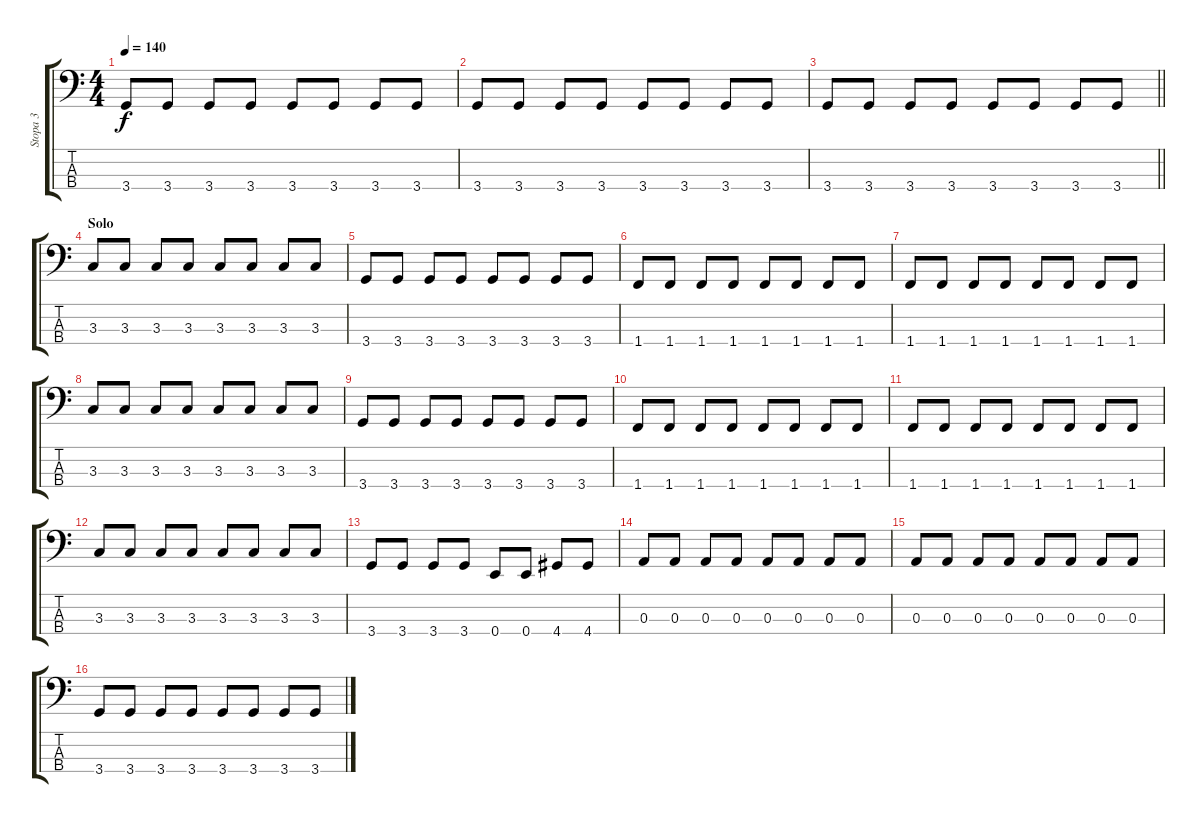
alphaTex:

\track ("Stopa 3" "Stopa 3") {instrument electricbasspick}
\staff {score tabs}
\tuning (G2 D2 A1 E1) {hide}
\ts (4 4)
\tempo 140
\clef f4
\ks c
3.4.8{dy f} 3.4.8 3.4.8 3.4.8 3.4.8 3.4.8 3.4.8 3.4.8 |
3.4.8 3.4.8 3.4.8 3.4.8 3.4.8 3.4.8 3.4.8 3.4.8 |
\barLineRight lightlight
3.4.8 3.4.8 3.4.8 3.4.8 3.4.8 3.4.8 3.4.8 3.4.8 |
\section ("" "Solo")
3.3.8 3.3.8 3.3.8 3.3.8 3.3.8 3.3.8 3.3.8 3.3.8 |
3.4.8 3.4.8 3.4.8 3.4.8 3.4.8 3.4.8 3.4.8 3.4.8 |
1.4.8 1.4.8 1.4.8 1.4.8 1.4.8 1.4.8 1.4.8 1.4.8 |
1.4.8 1.4.8 1.4.8 1.4.8 1.4.8 1.4.8 1.4.8 1.4.8 |
3.3.8 3.3.8 3.3.8 3.3.8 3.3.8 3.3.8 3.3.8 3.3.8 |
3.4.8 3.4.8 3.4.8 3.4.8 3.4.8 3.4.8 3.4.8 3.4.8 |
1.4.8 1.4.8 1.4.8 1.4.8 1.4.8 1.4.8 1.4.8 1.4.8 |
1.4.8 1.4.8 1.4.8 1.4.8 1.4.8 1.4.8 1.4.8 1.4.8 |
3.3.8 3.3.8 3.3.8 3.3.8 3.3.8 3.3.8 3.3.8 3.3.8 |
3.4.8 3.4.8 3.4.8 3.4.8 0.4.8 0.4.8 4.4.8 4.4.8 |
0.3.8 0.3.8 0.3.8 0.3.8 0.3.8 0.3.8 0.3.8 0.3.8 |
0.3.8 0.3.8 0.3.8 0.3.8 0.3.8 0.3.8 0.3.8 0.3.8 |
3.4.8 3.4.8 3.4.8 3.4.8 3.4.8 3.4.8 3.4.8 3.4.8
